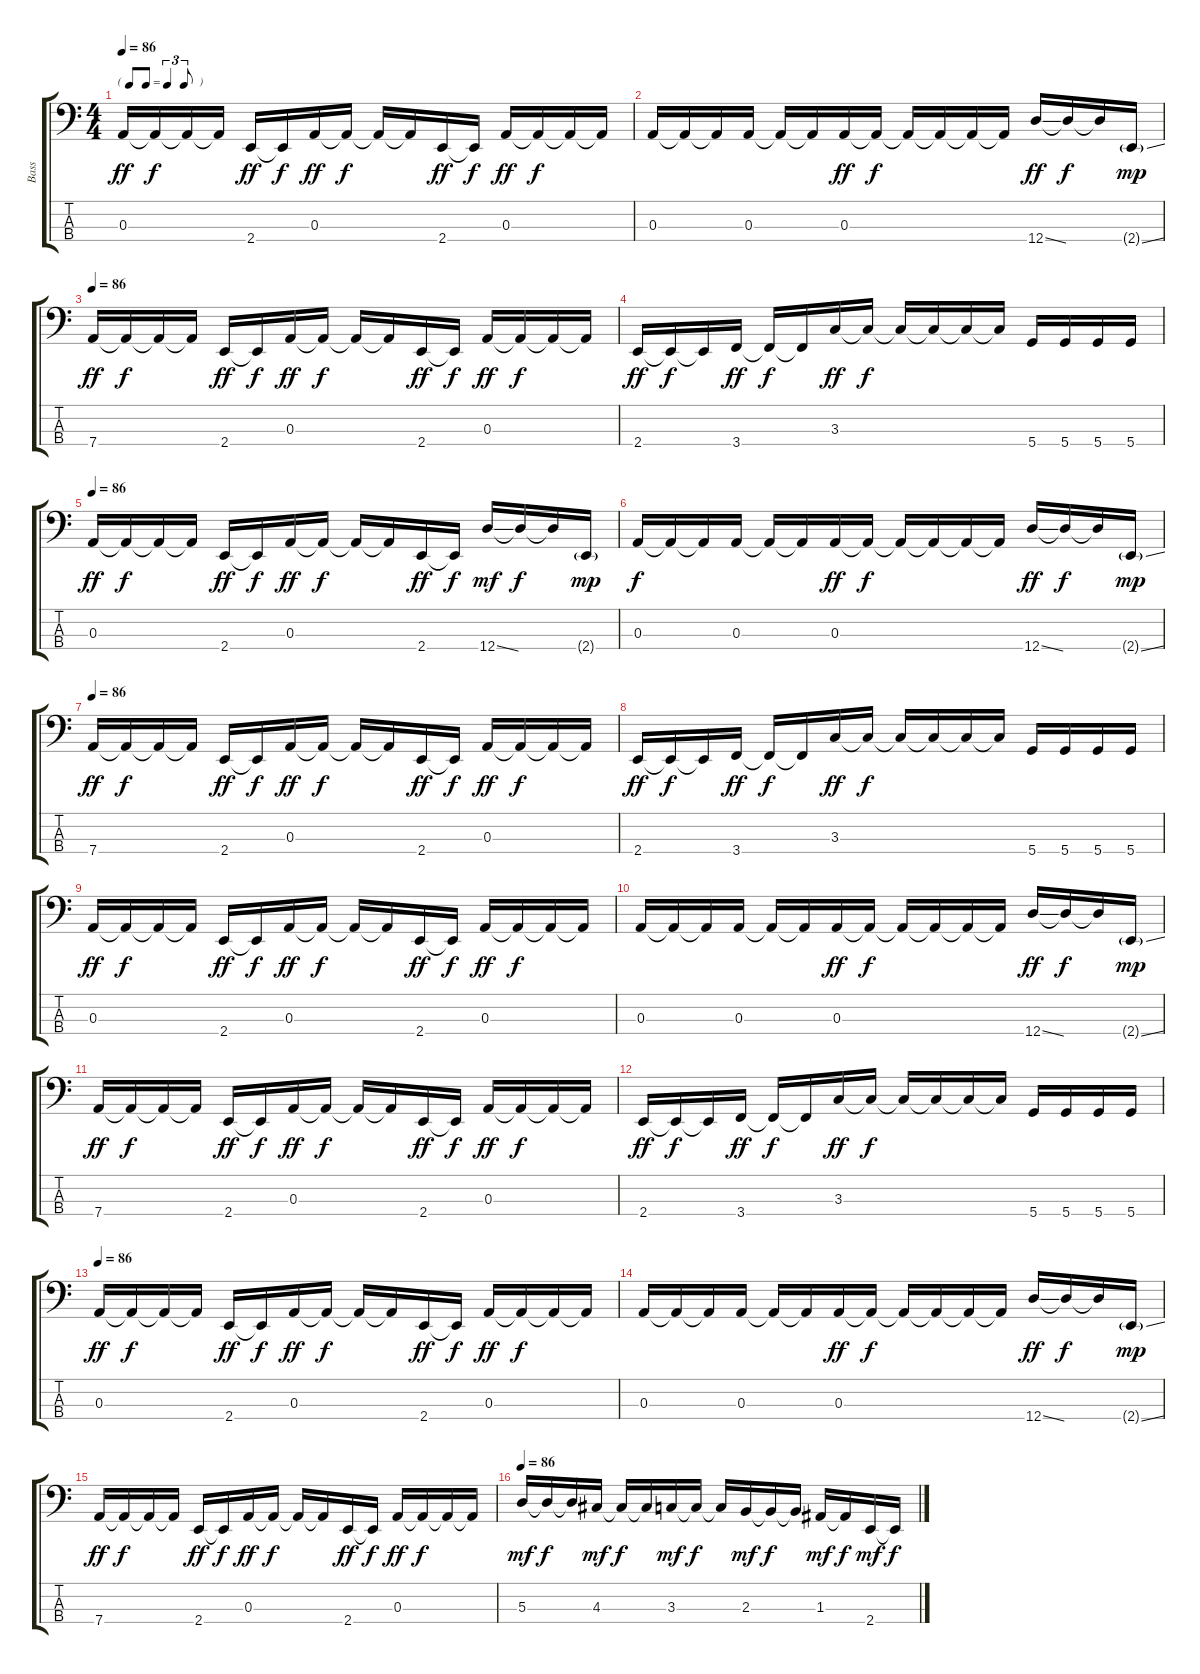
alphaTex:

\track ("Bass" "Bass") {instrument electricbassfinger}
\staff {score tabs}
\tuning (G2 D2 A1 D1) {hide}
\ts (4 4)
\tf triplet8th
\tempo 86
\clef f4
\ks c
0.3.16{dy ff} 0.3{t}.16{dy f} 0.3{t}.16 0.3{t}.16 2.4.16{dy ff} 2.4{t}.16{dy f} 0.3.16{dy ff} 0.3{t}.16{dy f} 0.3{t}.16 0.3{t}.16 2.4.16{dy ff} 2.4{t}.16{dy f} 0.3.16{dy ff} 0.3{t}.16{dy f} 0.3{t}.16 0.3{t}.16 |
0.3.16 0.3{t}.16 0.3{t}.16 0.3.16 0.3{t}.16 0.3{t}.16 0.3.16{dy ff} 0.3{t}.16{dy f} 0.3{t}.16 0.3{t}.16 0.3{t}.16 0.3{t}.16 12.4{ss}.16{dy ff} 12.4{t}.16{dy f} 12.4{t}.16 2.4{ss g}.16{dy mp} |
\tempo 86
7.4.16{dy ff} 7.4{t}.16{dy f} 7.4{t}.16 7.4{t}.16 2.4.16{dy ff} 2.4{t}.16{dy f} 0.3.16{dy ff} 0.3{t}.16{dy f} 0.3{t}.16 0.3{t}.16 2.4.16{dy ff} 2.4{t}.16{dy f} 0.3.16{dy ff} 0.3{t}.16{dy f} 0.3{t}.16 0.3{t}.16 |
2.4.16{dy ff} 2.4{t}.16{dy f} 2.4{t}.16 3.4.16{dy ff} 3.4{t}.16{dy f} 3.4{t}.16 3.3.16{dy ff} 3.3{t}.16{dy f} 3.3{t}.16 3.3{t}.16 3.3{t}.16 3.3{t}.16 5.4.16 5.4.16 5.4.16 5.4.16 |
\tempo 86
0.3.16{dy ff} 0.3{t}.16{dy f} 0.3{t}.16 0.3{t}.16 2.4.16{dy ff} 2.4{t}.16{dy f} 0.3.16{dy ff} 0.3{t}.16{dy f} 0.3{t}.16 0.3{t}.16 2.4.16{dy ff} 2.4{t}.16{dy f} 12.4{ss}.16{dy mf} 12.4{t}.16{dy f} 12.4{t}.16 2.4{g}.16{dy mp} |
0.3.16{dy f} 0.3{t}.16 0.3{t}.16 0.3.16 0.3{t}.16 0.3{t}.16 0.3.16{dy ff} 0.3{t}.16{dy f} 0.3{t}.16 0.3{t}.16 0.3{t}.16 0.3{t}.16 12.4{ss}.16{dy ff} 12.4{t}.16{dy f} 12.4{t}.16 2.4{ss g}.16{dy mp} |
\tempo 86
7.4.16{dy ff} 7.4{t}.16{dy f} 7.4{t}.16 7.4{t}.16 2.4.16{dy ff} 2.4{t}.16{dy f} 0.3.16{dy ff} 0.3{t}.16{dy f} 0.3{t}.16 0.3{t}.16 2.4.16{dy ff} 2.4{t}.16{dy f} 0.3.16{dy ff} 0.3{t}.16{dy f} 0.3{t}.16 0.3{t}.16 |
2.4.16{dy ff} 2.4{t}.16{dy f} 2.4{t}.16 3.4.16{dy ff} 3.4{t}.16{dy f} 3.4{t}.16 3.3.16{dy ff} 3.3{t}.16{dy f} 3.3{t}.16 3.3{t}.16 3.3{t}.16 3.3{t}.16 5.4.16 5.4.16 5.4.16 5.4.16 |
0.3.16{dy ff} 0.3{t}.16{dy f} 0.3{t}.16 0.3{t}.16 2.4.16{dy ff} 2.4{t}.16{dy f} 0.3.16{dy ff} 0.3{t}.16{dy f} 0.3{t}.16 0.3{t}.16 2.4.16{dy ff} 2.4{t}.16{dy f} 0.3.16{dy ff} 0.3{t}.16{dy f} 0.3{t}.16 0.3{t}.16 |
0.3.16 0.3{t}.16 0.3{t}.16 0.3.16 0.3{t}.16 0.3{t}.16 0.3.16{dy ff} 0.3{t}.16{dy f} 0.3{t}.16 0.3{t}.16 0.3{t}.16 0.3{t}.16 12.4{ss}.16{dy ff} 12.4{t}.16{dy f} 12.4{t}.16 2.4{ss g}.16{dy mp} |
7.4.16{dy ff} 7.4{t}.16{dy f} 7.4{t}.16 7.4{t}.16 2.4.16{dy ff} 2.4{t}.16{dy f} 0.3.16{dy ff} 0.3{t}.16{dy f} 0.3{t}.16 0.3{t}.16 2.4.16{dy ff} 2.4{t}.16{dy f} 0.3.16{dy ff} 0.3{t}.16{dy f} 0.3{t}.16 0.3{t}.16 |
2.4.16{dy ff} 2.4{t}.16{dy f} 2.4{t}.16 3.4.16{dy ff} 3.4{t}.16{dy f} 3.4{t}.16 3.3.16{dy ff} 3.3{t}.16{dy f} 3.3{t}.16 3.3{t}.16 3.3{t}.16 3.3{t}.16 5.4.16 5.4.16 5.4.16 5.4.16 |
\tempo 86
0.3.16{dy ff} 0.3{t}.16{dy f} 0.3{t}.16 0.3{t}.16 2.4.16{dy ff} 2.4{t}.16{dy f} 0.3.16{dy ff} 0.3{t}.16{dy f} 0.3{t}.16 0.3{t}.16 2.4.16{dy ff} 2.4{t}.16{dy f} 0.3.16{dy ff} 0.3{t}.16{dy f} 0.3{t}.16 0.3{t}.16 |
0.3.16 0.3{t}.16 0.3{t}.16 0.3.16 0.3{t}.16 0.3{t}.16 0.3.16{dy ff} 0.3{t}.16{dy f} 0.3{t}.16 0.3{t}.16 0.3{t}.16 0.3{t}.16 12.4{ss}.16{dy ff} 12.4{t}.16{dy f} 12.4{t}.16 2.4{ss g}.16{dy mp} |
7.4.16{dy ff} 7.4{t}.16{dy f} 7.4{t}.16 7.4{t}.16 2.4.16{dy ff} 2.4{t}.16{dy f} 0.3.16{dy ff} 0.3{t}.16{dy f} 0.3{t}.16 0.3{t}.16 2.4.16{dy ff} 2.4{t}.16{dy f} 0.3.16{dy ff} 0.3{t}.16{dy f} 0.3{t}.16 0.3{t}.16 |
\tempo 86
5.3.16{dy mf} 5.3{t}.16{dy f} 5.3{t}.16 4.3.16{dy mf} 4.3{t}.16{dy f} 4.3{t}.16 3.3.16{dy mf} 3.3{t}.16{dy f} 3.3{t}.16 2.3.16{dy mf} 2.3{t}.16{dy f} 2.3{t}.16 1.3.16{dy mf} 1.3{t}.16{dy f} 2.4.16{dy mf} 2.4{t}.16{dy f}
